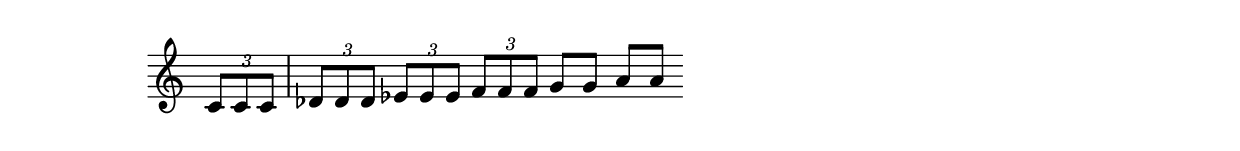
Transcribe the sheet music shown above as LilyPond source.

#(ly:set-option 'midi-extension "mid")
\version "2.12.3"
\include "english.ly"
\header{ 
}
%{
SSS | rrr ggg mmm PP DD 
%}
melody = {
\once \override Staff.TimeSignature #'stencil = ##f
\clef treble
\key c 
\major
\cadenzaOn
  \times 2/3{ c'8[ c'8 c'8] }  \bar "|"  \times 2/3{ df'8[ df'8 df'8] }  \times 2/3{ ef'8[ ef'8 ef'8] }  \times 2/3{ f'8[ f'8 f'8] }  g'8[ g'8] a'8[ a'8] \bar "" \break 
 }
text = \lyricmode {
                
}
\score{

<<
\new Voice = "one" {
\melody
}
\new Lyrics \lyricsto "one" \text
>>
\layout {
\context {
\Score
}
}
\midi {
\context {
\Score
tempoWholesPerMinute = #(ly:make-moment 200 4)
}
}
}